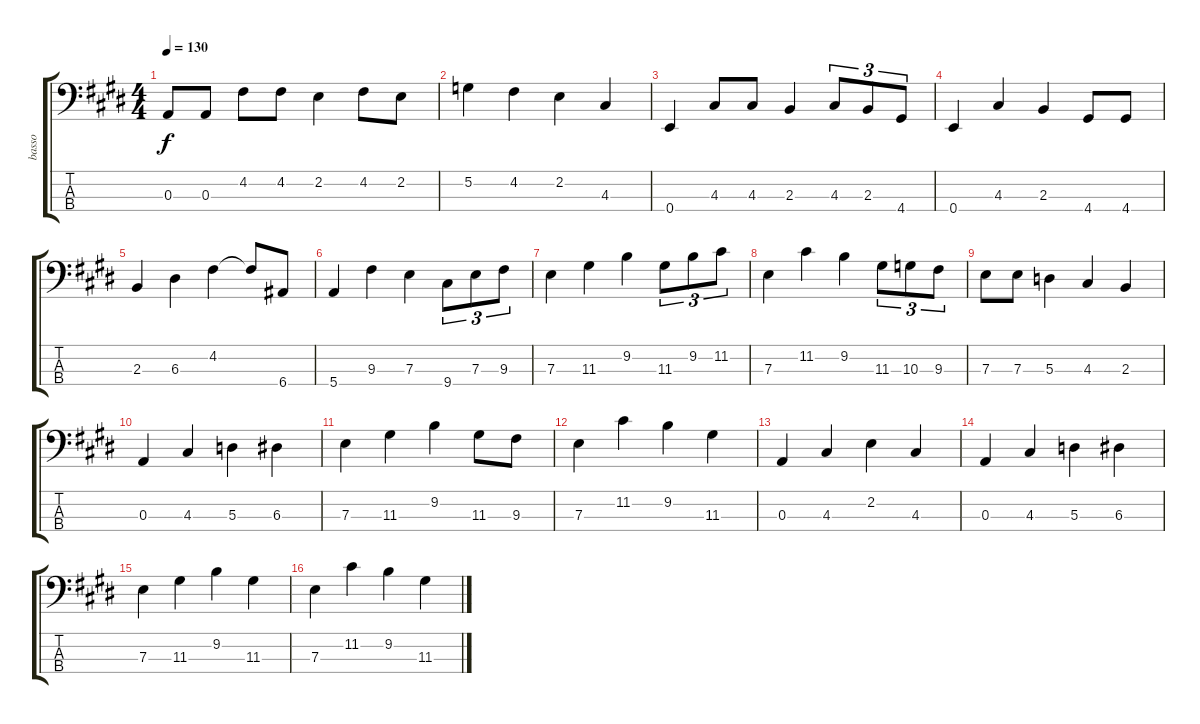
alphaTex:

\track ("basso" "basso") {instrument electricbassfinger}
\staff {score tabs}
\tuning (G2 D2 A1 E1) {hide}
\ts (4 4)
\tempo 130
\clef f4
\ks e
0.3.8{dy f} 0.3.8 4.2.8 4.2.8 2.2.4 4.2.8 2.2.8 |
5.2.4 4.2.4 2.2.4 4.3.4 |
0.4.4 4.3.8 4.3.8 2.3.4 4.3.8{tu (3 2)} 2.3.8{tu (3 2)} 4.4.8{tu (3 2)} |
0.4.4 4.3.4 2.3.4 4.4.8 4.4.8 |
2.3.4 6.3.4 4.2.4 4.2{t}.8 6.4.8 |
5.4.4 9.3.4 7.3.4 9.4.8{tu (3 2)} 7.3.8{tu (3 2)} 9.3.8{tu (3 2)} |
7.3.4 11.3.4 9.2.4 11.3.8{tu (3 2)} 9.2.8{tu (3 2)} 11.2.8{tu (3 2)} |
7.3.4 11.2.4 9.2.4 11.3.8{tu (3 2)} 10.3.8{tu (3 2)} 9.3.8{tu (3 2)} |
7.3.8 7.3.8 5.3.4 4.3.4 2.3.4 |
0.3.4 4.3.4 5.3.4 6.3.4 |
7.3.4 11.3.4 9.2.4 11.3.8 9.3.8 |
7.3.4 11.2.4 9.2.4 11.3.4 |
0.3.4 4.3.4 2.2.4 4.3.4 |
0.3.4 4.3.4 5.3.4 6.3.4 |
7.3.4 11.3.4 9.2.4 11.3.4 |
7.3.4 11.2.4 9.2.4 11.3.4
